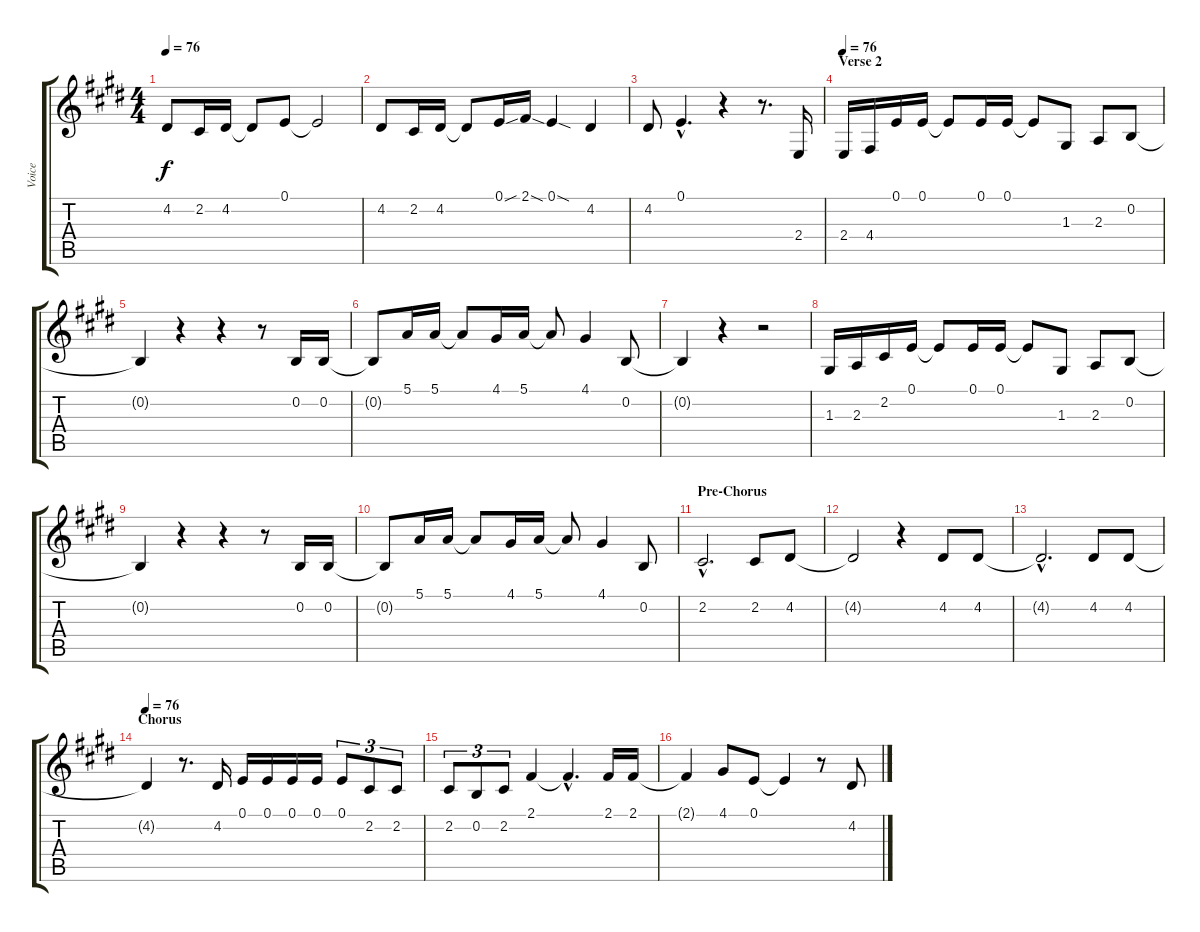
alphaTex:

\track ("Voice" "Voice") {instrument clarinet}
\staff {score tabs}
\tuning (E4 B3 G3 D3 A2 E2) {hide}
\ts (4 4)
\tempo 76
\clef g2
\ks e
4.2.8{dy f} 2.2.16 4.2.16 4.2{t}.8 0.1.8 0.1{t}.2 |
4.2.8 2.2.16 4.2.16 4.2{t}.8 0.1{sou}.16 2.1{sod}.16 0.1{sod}.4 4.2.4 |
4.2.8 0.1{hac}.4{d} r.4 r.8{d} 2.4.16 |
\section ("" "Verse 2")
\tempo 76
2.4.16{volume 14} 4.4.16 0.1.16 0.1.16 0.1{t}.8 0.1.16 0.1.16 0.1{t}.8 1.3.8 2.3.8 0.2.8 |
0.2{t}.4 r.4 r.4 r.8 0.2.16 0.2.16 |
0.2{t}.8 5.1.16 5.1.16 5.1{t}.8 4.1.16 5.1.16 5.1{t}.8 4.1.4 0.2.8 |
0.2{t}.4 r.4 r.2 |
1.3.16 2.3.16 2.2.16 0.1.16 0.1{t}.8 0.1.16 0.1.16 0.1{t}.8 1.3.8 2.3.8 0.2.8 |
0.2{t}.4 r.4 r.4 r.8 0.2.16 0.2.16 |
0.2{t}.8 5.1.16 5.1.16 5.1{t}.8 4.1.16 5.1.16 5.1{t}.8 4.1.4 0.2.8 |
\section ("" "Pre-Chorus")
2.2{hac}.2{d volume 14} 2.2.8 4.2.8 |
4.2{t}.2 r.4 4.2.8 4.2.8 |
4.2{hac t}.2{d} 4.2.8 4.2.8 |
\section ("" "Chorus")
\tempo 76
4.2{t}.4 r.8{d} 4.2.16 0.1.16 0.1.16 0.1.16 0.1.16 0.1.8{tu (3 2)} 2.2.8{tu (3 2)} 2.2.8{tu (3 2)} |
2.2.8{tu (3 2)} 0.2.8{tu (3 2)} 2.2.8{tu (3 2)} 2.1.4 2.1{hac t}.4{d} 2.1.16 2.1.16 |
2.1{t}.4 4.1.8 0.1.8 0.1{t}.4 r.8 4.2.8
